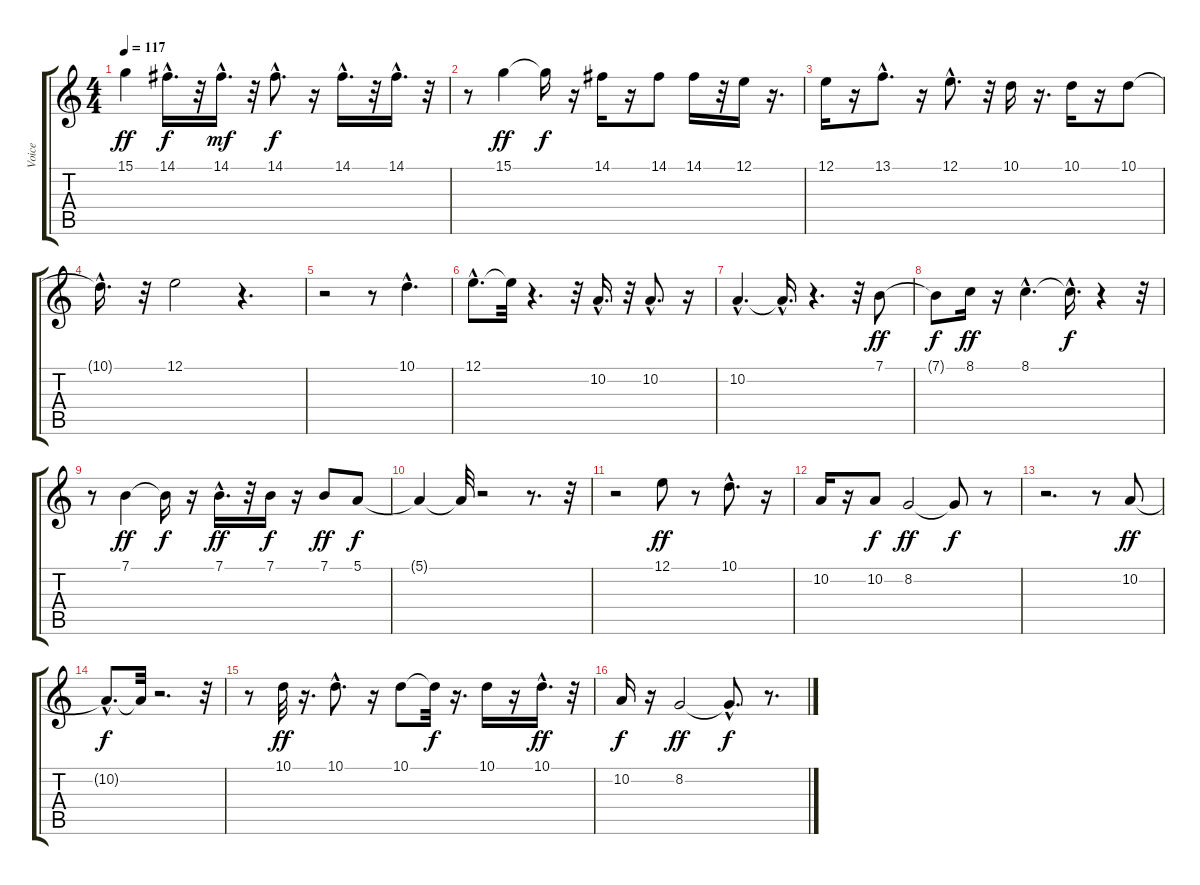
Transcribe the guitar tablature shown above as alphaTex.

\track ("Voice" "Voice") {instrument flute}
\staff {score tabs}
\tuning (E4 B3 G3 D3 A2 E2) {hide}
\ts (4 4)
\tempo 117
\clef g2
\ks c
15.1.4{dy ff} 14.1{hac}.16{d dy f} r.32 14.1{hac}.16{d dy mf} r.32 14.1{hac}.8{d dy f} r.16 14.1{hac}.16{d} r.32 14.1{hac}.16{d} r.32 |
r.8 15.1.4{dy ff} 15.1{t}.16{dy f} r.16 14.1.16 r.16 14.1.8 14.1.16 r.32 12.1.16 r.16{d} |
12.1.16 r.16 13.1{hac}.8{d} r.16 12.1{hac}.8{d} r.32 10.1.16 r.16{d} 10.1.16 r.16 10.1.8 |
10.1{hac t}.16{d} r.32 12.1.2 r.4{d} |
r.2 r.8 10.1{hac}.4{d} |
12.1{hac}.8{d} 12.1{t}.32 r.4{d} r.32 10.2{hac}.16{d} r.32 10.2{hac}.8{d} r.16 |
10.2{hac}.4{d} 10.2{hac t}.16{d} r.4{d} r.32 7.1.8{dy ff} |
7.1{t}.8{dy f} 8.1.16{dy ff} r.16 8.1{hac}.4{d} 8.1{hac t}.16{d dy f} r.4 r.32 |
r.8 7.1.4{dy ff} 7.1{t}.16{dy f} r.16 7.1{hac}.16{d dy ff} r.32 7.1.16{dy f} r.16 7.1.8{dy ff} 5.1.8{dy f} |
5.1{t}.4 5.1{t}.32 r.2 r.8{d} r.32 |
r.2 12.1.8{dy ff} r.8 10.1{hac}.8{d} r.16 |
10.2.16 r.16 10.2.8{dy f} 8.2.2{dy ff} 8.2{t}.8{dy f} r.8 |
r.2{d} r.8 10.2.8{dy ff} |
10.2{hac t}.8{d dy f} 10.2{t}.32 r.2{d} r.32 |
r.8 10.1.32{dy ff} r.16{d} 10.1{hac}.8{d} r.16 10.1.8 10.1{t}.32{dy f} r.16{d} 10.1.16 r.16 10.1{hac}.16{d dy ff} r.32 |
10.2.16{dy f} r.16 8.2.2{dy ff} 8.2{hac t}.8{d dy f} r.8{d}
